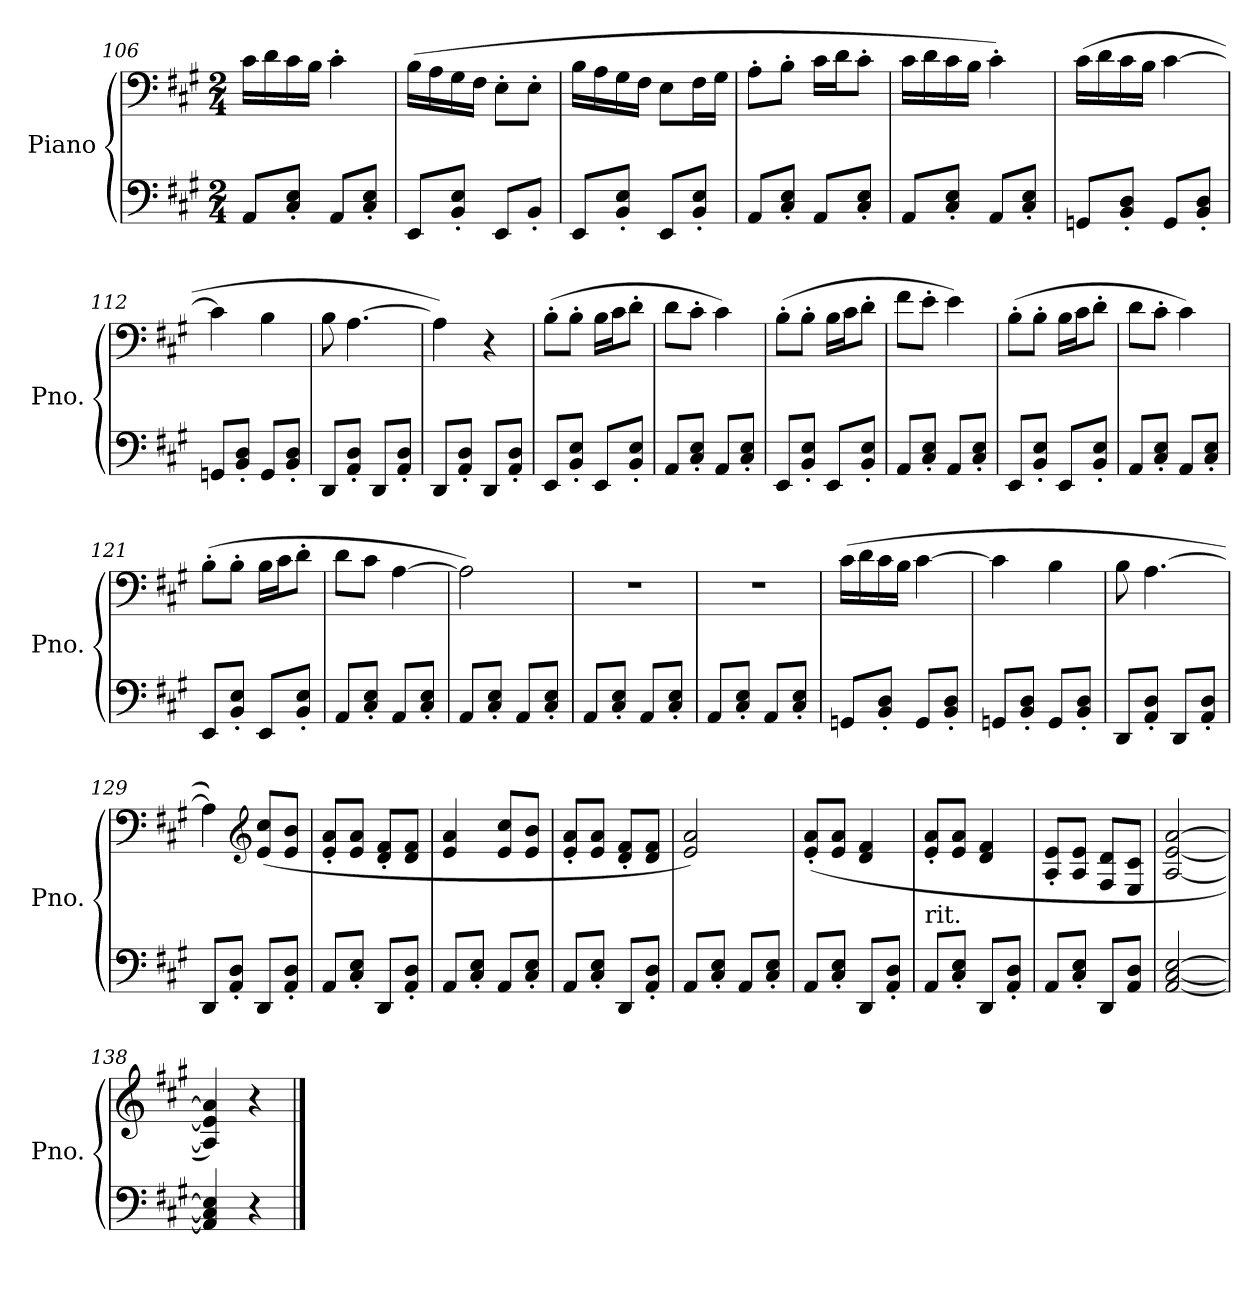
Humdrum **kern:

**kern	**kern
*part1	*part1
*staff2	*staff1
*I"Piano	*
*I'Pno.	*
*clefF4	*clefF4
*k[f#c#g#]	*k[f#c#g#]
*M2/4	*M2/4
=106	=106
8AA/L	16c#\LL
.	16d\
8C#/' 8E/'J	16c#\
.	16B\JJ
8AA/L	4c#'\
8C#/' 8E/'J	.
=107	=107
8EE/L	(>16B\LL
.	16A\
8BB/' 8E/'J	16G#\
.	16F#\JJ
8EE/L	8E'\L
8BB'/J	8E'\J
=108	=108
8EE/L	16B\LL
.	16A\
8BB/' 8E/'J	16G#\
.	16F#\JJ
8EE/L	8E\L
8BB/' 8E/'J	16F#\L
.	16G#\JJ
=109	=109
8AA/L	8A'\L
8C#/' 8E/'J	8B'\J
8AA/L	16c#\LL
.	16d\J
8C#/' 8E/'J	8c#'\J
=110	=110
8AA/L	16c#\LL
.	16d\
8C#/' 8E/'J	16c#\
.	16B\JJ
8AA/L	4c#'\)
8C#/' 8E/'J	.
=111	=111
8GGn/L	(>16c#\LL
.	16d\
8BB/' 8D/'J	16c#\
.	16B\JJ
8GG/L	[4c#\
8BB/' 8D/'J	.
=112	=112
8GGn/L	4c#\]
8BB/' 8D/'J	.
8GG/L	4B\
8BB/' 8D/'J	.
=113	=113
8DD/L	8B\
8AA/' 8D/'J	[4.A\
8DD/L	.
8AA/' 8D/'J	.
=114	=114
8DD/L	4A\])
8AA/' 8D/'J	.
8DD/L	4r
8AA/' 8D/'J	.
=115	=115
8EE/L	(>8B'\L
8BB/' 8E/'J	8B'\J
8EE/L	16B\LL
.	16c#\J
8BB/' 8E/'J	8d'\J
=116	=116
8AA/L	8d\L
8C#/' 8E/'J	8c#'\J
8AA/L	4c#\)
8C#/' 8E/'J	.
=117	=117
8EE/L	(>8B'\L
8BB/' 8E/'J	8B'\J
8EE/L	16B\LL
.	16c#\J
8BB/' 8E/'J	8d'\J
=118	=118
8AA/L	8f#\L
8C#/' 8E/'J	8e'\J
8AA/L	4e\)
8C#/' 8E/'J	.
=119	=119
8EE/L	(>8B'\L
8BB/' 8E/'J	8B'\J
8EE/L	16B\LL
.	16c#\J
8BB/' 8E/'J	8d'\J
=120	=120
8AA/L	8d\L
8C#/' 8E/'J	8c#'\J
8AA/L	4c#\)
8C#/' 8E/'J	.
=121	=121
8EE/L	(>8B'\L
8BB/' 8E/'J	8B'\J
8EE/L	16B\LL
.	16c#\J
8BB/' 8E/'J	8d'\J
=122	=122
8AA/L	8d\L
8C#/' 8E/'J	8c#\J
8AA/L	[4A\
8C#/' 8E/'J	.
=123	=123
8AA/L	2A\])
8C#/' 8E/'J	.
8AA/L	.
8C#/' 8E/'J	.
=124	=124
8AA/L	2r
8C#/' 8E/'J	.
8AA/L	.
8C#/' 8E/'J	.
=125	=125
8AA/L	2r
8C#/' 8E/'J	.
8AA/L	.
8C#/' 8E/'J	.
=126	=126
8GGn/L	(>16c#\LL
.	16d\
8BB/' 8D/'J	16c#\
.	16B\JJ
8GG/L	[4c#\
8BB/' 8D/'J	.
=127	=127
8GGn/L	4c#\]
8BB/' 8D/'J	.
8GG/L	4B\
8BB/' 8D/'J	.
=128	=128
8DD/L	8B\
8AA/' 8D/'J	[4.A\
8DD/L	.
8AA/' 8D/'J	.
=129	=129
8DD/L	4A\])
8AA/' 8D/'J	.
*	*clefG2
8DD/L	(>8e/ 8cc#/L
8AA/' 8D/'J	8e/ 8b/J
=130	=130
8AA/L	8e/' 8a/'L
8C#/' 8E/'J	8e/ 8a/J
8DD/L	8d/' 8f#/'L
8AA/' 8D/'J	8d/ 8f#/J
=131	=131
8AA/L	4e/ 4a/
8C#/' 8E/'J	.
8AA/L	8e/ 8cc#/L
8C#/' 8E/'J	8e/ 8b/J
=132	=132
8AA/L	8e/' 8a/'L
8C#/' 8E/'J	8e/ 8a/J
8DD/L	8d/' 8f#/'L
8AA/' 8D/'J	8d/ 8f#/J
=133	=133
8AA/L	2e/ 2a/)
8C#/' 8E/'J	.
8AA/L	.
8C#/' 8E/'J	.
=134	=134
8AA/L	(>8e/' 8a/'L
8C#/' 8E/'J	8e/ 8a/J
8DD/L	4d/ 4f#/
8AA/' 8D/'J	.
=135	=135
*	*MM96
!LO:TX:a:t=rit.	!
8AA/L	8e/' 8a/'L
8C#/' 8E/'J	8e/ 8a/J
*	*MM83
8DD/L	4d/ 4f#/
8AA/' 8D/'J	.
=136	=136
*	*MM81
8AA/L	8A/' 8e/'L
*	*MM73
8C#/' 8E/'J	8A/ 8e/J
*	*MM65
8DD/L	8F#/ 8d/L
*	*MM56
8AA/ 8D/J	8E/ 8c#/J
=137	=137
*	*MM44
[2AA/ [2C#/ [2E/	[2A/ [2e/ [2a/
=138	=138
4AA/] 4C#/] 4E/]	4A/] 4e/] 4a/])
4r	4r
==	==
*-	*-
